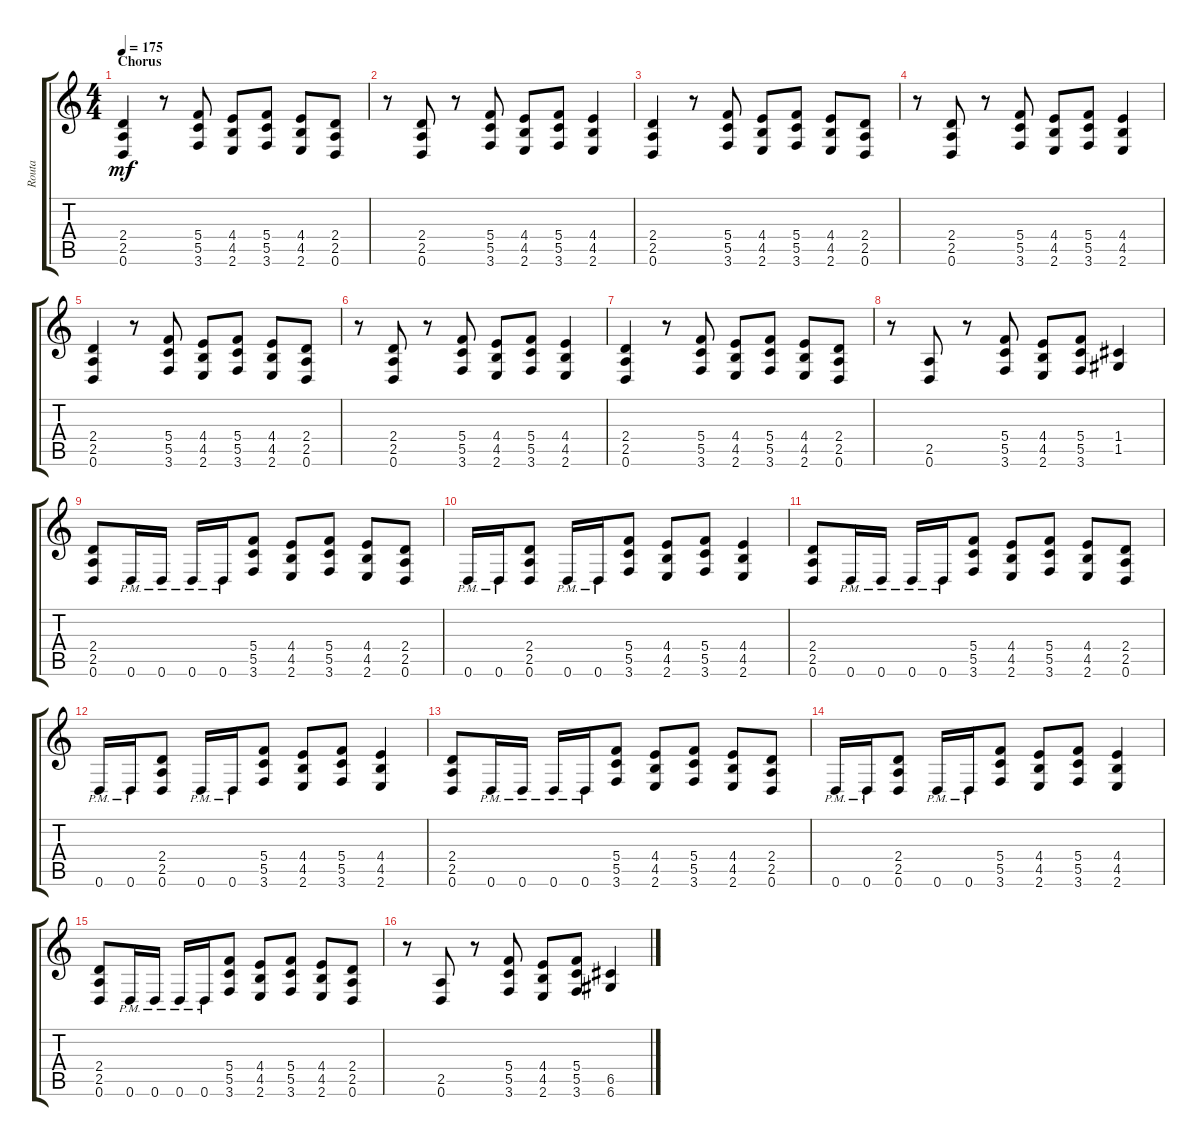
\track ("Routa" "Routa") {instrument distortionguitar}
\staff {score tabs}
\tuning (D4 A3 F3 C3 G2 D2) {hide}
\ts (4 4)
\section ("" "Chorus")
\tempo 175
\clef g2
\ks c
(2.4 2.5 0.6).4{dy mf} r.8 (5.4 5.5 3.6).8 (4.4 4.5 2.6).8 (5.4 5.5 3.6).8 (4.4 4.5 2.6).8 (2.4 2.5 0.6).8 |
r.8 (2.4 2.5 0.6).8 r.8 (5.4 5.5 3.6).8 (4.4 4.5 2.6).8 (5.4 5.5 3.6).8 (4.4 4.5 2.6).4 |
(2.4 2.5 0.6).4 r.8 (5.4 5.5 3.6).8 (4.4 4.5 2.6).8 (5.4 5.5 3.6).8 (4.4 4.5 2.6).8 (2.4 2.5 0.6).8 |
r.8 (2.4 2.5 0.6).8 r.8 (5.4 5.5 3.6).8 (4.4 4.5 2.6).8 (5.4 5.5 3.6).8 (4.4 4.5 2.6).4 |
(2.4 2.5 0.6).4 r.8 (5.4 5.5 3.6).8 (4.4 4.5 2.6).8 (5.4 5.5 3.6).8 (4.4 4.5 2.6).8 (2.4 2.5 0.6).8 |
r.8 (2.4 2.5 0.6).8 r.8 (5.4 5.5 3.6).8 (4.4 4.5 2.6).8 (5.4 5.5 3.6).8 (4.4 4.5 2.6).4 |
(2.4 2.5 0.6).4 r.8 (5.4 5.5 3.6).8 (4.4 4.5 2.6).8 (5.4 5.5 3.6).8 (4.4 4.5 2.6).8 (2.4 2.5 0.6).8 |
r.8 (2.5 0.6).8 r.8 (5.4 5.5 3.6).8 (4.4 4.5 2.6).8 (5.4 5.5 3.6).8 (1.4 1.5).4 |
(2.4 2.5 0.6).8 0.6{pm}.16 0.6{pm}.16 0.6{pm}.16 0.6{pm}.16 (5.4 5.5 3.6).8 (4.4 4.5 2.6).8 (5.4 5.5 3.6).8 (4.4 4.5 2.6).8 (2.4 2.5 0.6).8 |
0.6{pm}.16 0.6{pm}.16 (2.4 2.5 0.6).8 0.6{pm}.16 0.6{pm}.16 (5.4 5.5 3.6).8 (4.4 4.5 2.6).8 (5.4 5.5 3.6).8 (4.4 4.5 2.6).4 |
(2.4 2.5 0.6).8 0.6{pm}.16 0.6{pm}.16 0.6{pm}.16 0.6{pm}.16 (5.4 5.5 3.6).8 (4.4 4.5 2.6).8 (5.4 5.5 3.6).8 (4.4 4.5 2.6).8 (2.4 2.5 0.6).8 |
0.6{pm}.16 0.6{pm}.16 (2.4 2.5 0.6).8 0.6{pm}.16 0.6{pm}.16 (5.4 5.5 3.6).8 (4.4 4.5 2.6).8 (5.4 5.5 3.6).8 (4.4 4.5 2.6).4 |
(2.4 2.5 0.6).8 0.6{pm}.16 0.6{pm}.16 0.6{pm}.16 0.6{pm}.16 (5.4 5.5 3.6).8 (4.4 4.5 2.6).8 (5.4 5.5 3.6).8 (4.4 4.5 2.6).8 (2.4 2.5 0.6).8 |
0.6{pm}.16 0.6{pm}.16 (2.4 2.5 0.6).8 0.6{pm}.16 0.6{pm}.16 (5.4 5.5 3.6).8 (4.4 4.5 2.6).8 (5.4 5.5 3.6).8 (4.4 4.5 2.6).4 |
(2.4 2.5 0.6).8 0.6{pm}.16 0.6{pm}.16 0.6{pm}.16 0.6{pm}.16 (5.4 5.5 3.6).8 (4.4 4.5 2.6).8 (5.4 5.5 3.6).8 (4.4 4.5 2.6).8 (2.4 2.5 0.6).8 |
r.8 (2.5 0.6).8 r.8 (5.4 5.5 3.6).8 (4.4 4.5 2.6).8 (5.4 5.5 3.6).8 (6.5 6.6).4
